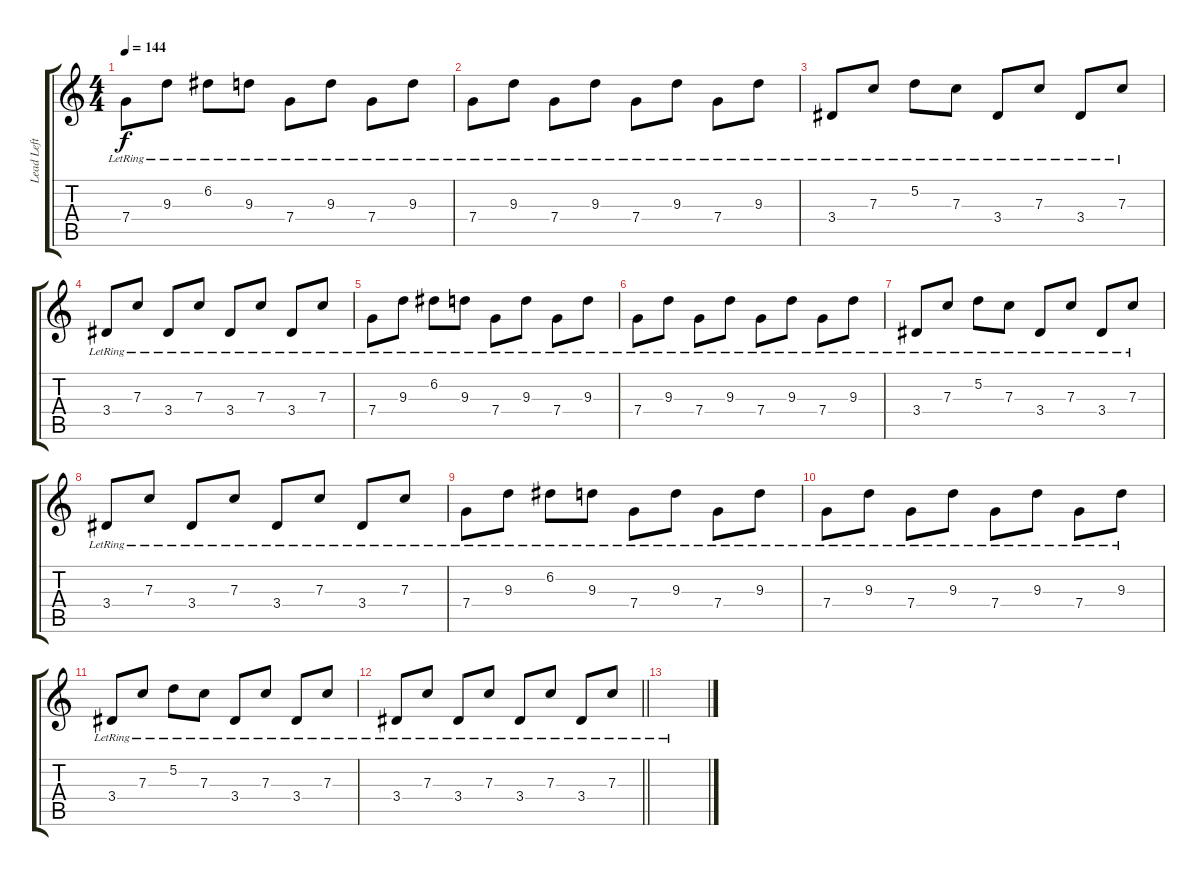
\track ("Lead Left" "Lead Left") {instrument distortionguitar}
\staff {score tabs}
\tuning (D4 A3 F3 C3 G2 C2) {hide}
\ts (4 4)
\section ("" "")
\tempo 144
\clef g2
\ks c
7.4{lr}.8{dy f} 9.3{lr}.8 6.2{lr}.8 9.3{lr}.8 7.4{lr}.8 9.3{lr}.8 7.4{lr}.8 9.3{lr}.8 |
7.4{lr}.8 9.3{lr}.8 7.4{lr}.8 9.3{lr}.8 7.4{lr}.8 9.3{lr}.8 7.4{lr}.8 9.3{lr}.8 |
3.4{lr}.8 7.3{lr}.8 5.2{lr}.8 7.3{lr}.8 3.4{lr}.8 7.3{lr}.8 3.4{lr}.8 7.3{lr}.8 |
3.4{lr}.8 7.3{lr}.8 3.4{lr}.8 7.3{lr}.8 3.4{lr}.8 7.3{lr}.8 3.4{lr}.8 7.3{lr}.8 |
7.4{lr}.8 9.3{lr}.8 6.2{lr}.8 9.3{lr}.8 7.4{lr}.8 9.3{lr}.8 7.4{lr}.8 9.3{lr}.8 |
7.4{lr}.8 9.3{lr}.8 7.4{lr}.8 9.3{lr}.8 7.4{lr}.8 9.3{lr}.8 7.4{lr}.8 9.3{lr}.8 |
3.4{lr}.8 7.3{lr}.8 5.2{lr}.8 7.3{lr}.8 3.4{lr}.8 7.3{lr}.8 3.4{lr}.8 7.3{lr}.8 |
3.4{lr}.8 7.3{lr}.8 3.4{lr}.8 7.3{lr}.8 3.4{lr}.8 7.3{lr}.8 3.4{lr}.8 7.3{lr}.8 |
7.4{lr}.8 9.3{lr}.8 6.2{lr}.8 9.3{lr}.8 7.4{lr}.8 9.3{lr}.8 7.4{lr}.8 9.3{lr}.8 |
7.4{lr}.8 9.3{lr}.8 7.4{lr}.8 9.3{lr}.8 7.4{lr}.8 9.3{lr}.8 7.4{lr}.8 9.3{lr}.8 |
3.4{lr}.8 7.3{lr}.8 5.2{lr}.8 7.3{lr}.8 3.4{lr}.8 7.3{lr}.8 3.4{lr}.8 7.3{lr}.8 |
\barLineRight lightlight
3.4{lr}.8 7.3{lr}.8 3.4{lr}.8 7.3{lr}.8 3.4{lr}.8 7.3{lr}.8 3.4{lr}.8 7.3{lr}.8 |
\section ("" "")
